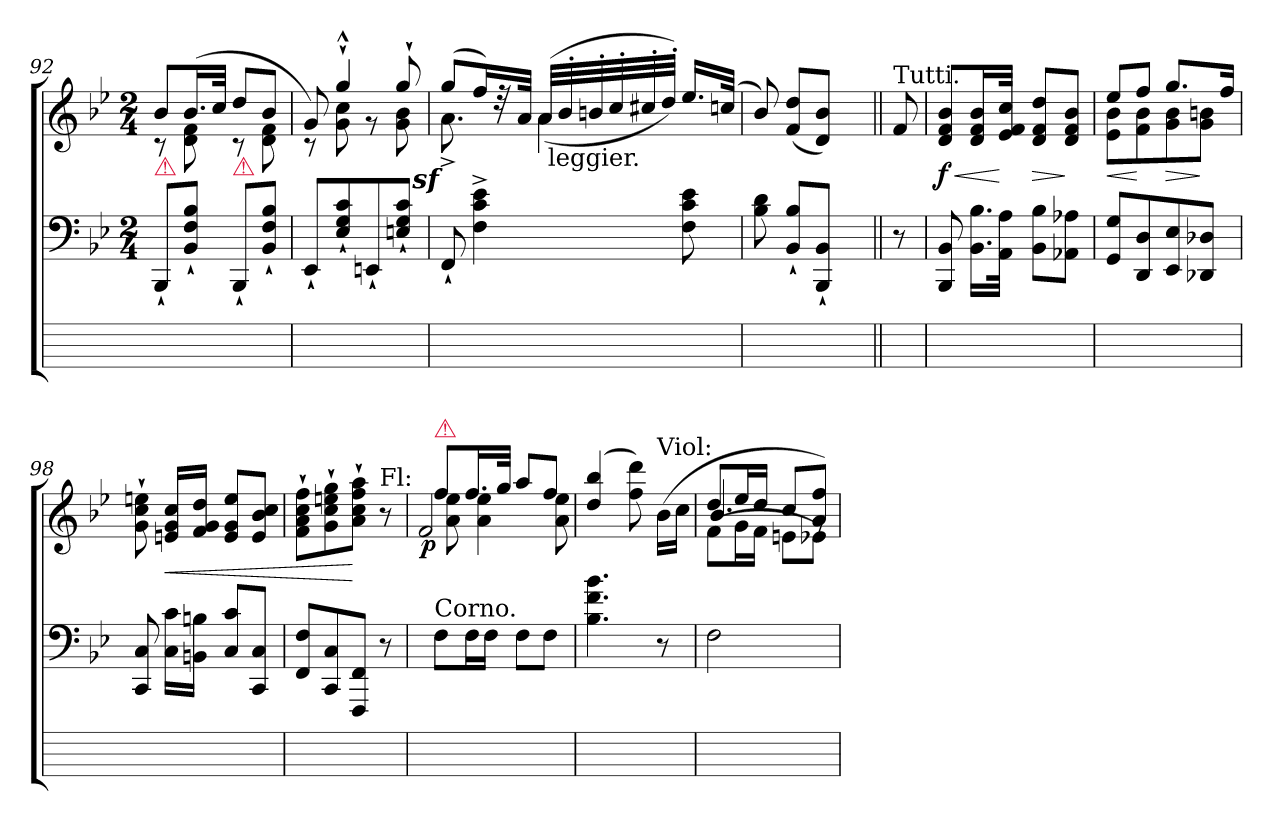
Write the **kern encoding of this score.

**kern	**kern	**kern	**dynam
*part2	*part1	*part1	*part1
*staff3	*staff2	*staff1	*staff1/2
*	*clefF4	*clefG2	*
*	*k[b-e-]	*k[b-e-]	*
*	*M2/4	*M2/4	*
=92	=92	=92	=92
*	*	*^	*
!	!LO:TX:a:color=crimson:t=⚠	!	!	!
2ryy	8BBB-`</L	8b-L	8rc	.
.	8BB-`\ 8F`\ 8B-`\J	(16.b-L	8d 8f	.
.	.	32ccJJk	.	.
!	!LO:TX:a:color=crimson:t=⚠	!	!	!
.	8BBB-`</L	8ddL	8rc	.
.	8BB-`\ 8F`\ 8B-`\J	8b-J	8d 8f	.
=93	=93	=93	=93	=93
2ryy	8EE-`</L	8g)	8rc	.
.	8E-`\ 8G`\ 8c`\	4gg`<^^	8g 8cc	.
.	8EEn`</	.	8rg	.
.	8En`\ 8G`\ 8c`\J	8gg`<	8g 8b-	.
=94	=94	=94	=94	=94
!	!	!	!LO:DY:rj	!
2ryy	8FF`	(8ggL	8.az>^>	.
.	4F^< 4c^< 4e-^<	16ffL)	.	.
.	.	32rdd	16ryy	.
.	.	32aJJk	.	.
*	*	*Xtuplet	*	*
.	.	(48aLLL	(<4a	.
!	!	!LO:TX:b:t=leggier.	!	!
.	.	48b-'<	.	.
.	.	48bn'<	.	.
.	.	48cc'<	.	.
.	.	48cc#X'<	.	.
.	.	48dd'<JJJ))	.	.
.	8F 8c 8e-	16.ee-LL	.	.
.	.	(<32ccnJJk	.	.
*	*	*v	*v	*
=95	=95	=95	=95
2ryy	8B- 8d	8b-/)	.
.	8BB-` 8B-`L	(<8f 8ddL	.
.	8BBB-` 8BB-`J	8d 8b-J)	.
.	8ryy	8ryy	.
=||	=||	=||	=||
!	!	!LO:TX:a:t=Tutti.	!
8ryy	8r	8f	.
=96	=96	=96	=96
2ryy	8BBB-! 8BB-!	8d! 8f! 8b-!L	< f
!	!	!LO:N:vis=16	!
.	16.BB-!\ 16.B-!\LL	16.d! 16.f! 16.b-!L	.
.	32AA!\ 32A!\JJk	32e-! 32f! 32cc!JJk	[
.	8BB-!\ 8B-!\L	8d! 8f! 8dd!L	>
.	8AA-X!\ 8A-X!\J	8d! 8f! 8b-!J	]
=97	=97	=97	=97
*	*	*^	*
2ryy	8GG! 8G!L	8ee-!L	8e-!\ 8b-!\L	<
.	8DD! 8D!	8ff!J	8f!\ 8b-!\	[
.	8EE-! 8E-!	8.gg!L	8g!\ 8b-!\	>
.	8DD-X! 8D-X!J	.	8g!\ 8bn!\J	]
.	.	16ff!Jk	.	.
*	*	*v	*v	*
=98	=98	=98	=98
2ryy	8CC! 8C!	8g!` 8cc!` 8een!`	.
.	16C!\ 16c!\LL	16en! 16g! 16cc!LL	<
.	16BBn!\ 16Bn!\JJ	16f! 16g! 16dd!JJ	.
.	8C! 8c!L	8e! 8g! 8ee!L	.
.	8CC! 8C!J	8e! 8b-! 8cc!J	.
=99	=99	=99	=99
2ryy	8FF! 8F!L	8f!`\ 8a!`\ 8cc!`\ 8ff!`\L	.
.	8CC! 8C!	8g!`\ 8cc!`\ 8een!`\ 8gg!`\	.
.	8FFF! 8FF!J	8a!`\ 8cc!`\ 8ff!`\ 8aa!`\J	[
!	!	!LO:TX:a:t=Fl&colon;	!
.	8r	8r	.
=100	=100	=100	=100
*	*	*^	*
*	*	*	*^	*
!	!	!LO:TX:a:color=crimson:t=⚠	!	!	!
!	!LO:TX:a:t=Corno.	!	!	!	!
!	!	!	!	!	!LO:DY:rj
2ryy	8F!\L	8ff!L	8a! 8ee-!	2f!	p
.	16F!\L	16.ff!L	4a! 4ee-!	.	.
.	16F!\JJ	.	.	.	.
.	.	32gg!JJk	.	.	.
.	8F!\L	8aa!L	.	.	.
.	8F!\J	8ff!J	8a! 8ee-!	.	.
*	*	*v	*v	*v	*
=101	=101	=101	=101
2ryy	4.B-!\ 4.f!\ 4.b-!\	(>4dd!/ 4bb-!/	.
.	.	8ff!\ 8ddd!\)	.
!	!	!LO:TX:a:t=Viol&colon;	!
.	8r	(>16b-!\LL	.
.	.	16cc!\JJ	.
=102	=102	=102	=102
*	*	*^	*
*	*	*	*^	*
2ryy	2F!	8dd!L	4.b-!/	(<8f!\L	.
.	.	16ee-!L	.	16g!\L	.
.	.	16dd!JJ	.	16f!\JJ	.
.	.	8cc!L	.	8en!\L	.
.	.	8a! 8ff!J)	8rg	8e-X!\J)	.
*	*	*v	*v	*v	*
=	=	=	=
*-	*-	*-	*-
